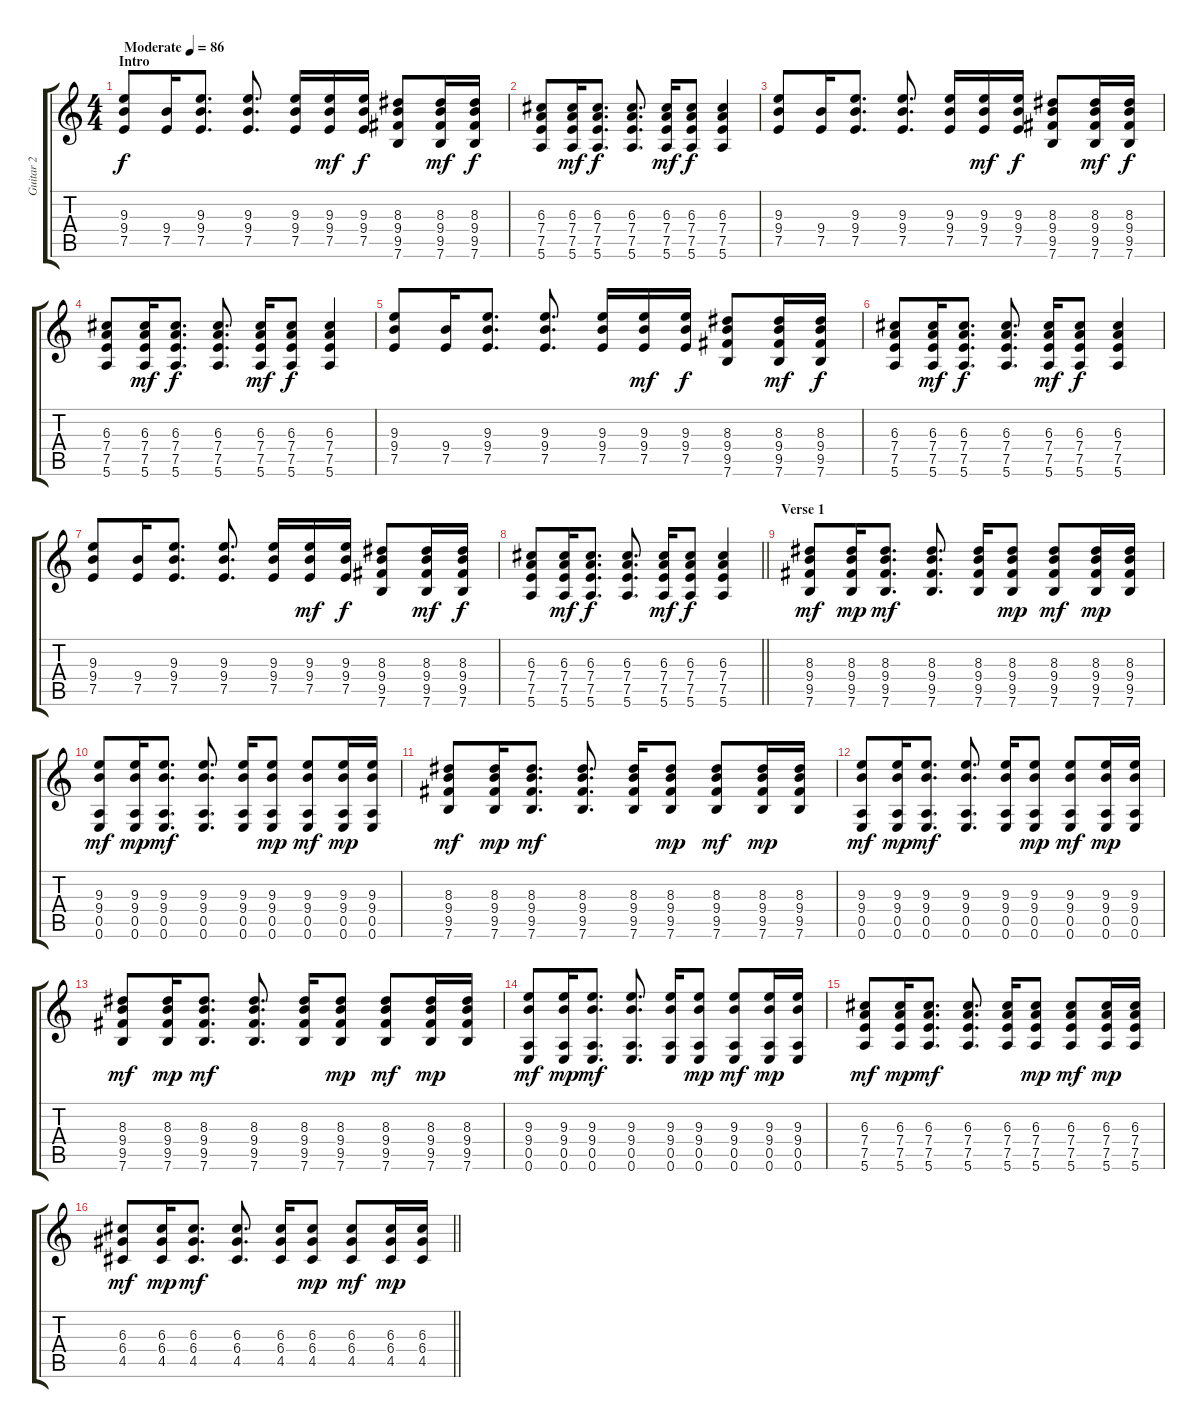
\track ("Guitar 2" "Guitar 2") {instrument acousticguitarsteel}
\staff {score tabs}
\tuning (E4 B3 G3 D3 A2 E2) {hide}
\ts (4 4)
\section ("" "Intro")
\tempo (86 "Moderate")
\clef g2
\ks c
(9.3 9.4 7.5).8{dy f instrument acousticguitarsteel} (9.4 7.5).16 (9.3 9.4 7.5).8{d} (9.3 9.4 7.5).8{d} (9.3 9.4 7.5).16 (9.3 9.4 7.5).16{dy mf} (9.3 9.4 7.5).16{dy f} (8.3 9.4 9.5 7.6).8 (8.3 9.4 9.5 7.6).16{dy mf} (8.3 9.4 9.5 7.6).16{dy f} |
(6.3 7.4 7.5 5.6).8 (6.3 7.4 7.5 5.6).16{dy mf} (6.3 7.4 7.5 5.6).8{d dy f} (6.3 7.4 7.5 5.6).8{d} (6.3 7.4 7.5 5.6).16{dy mf} (6.3 7.4 7.5 5.6).8{dy f} (6.3 7.4 7.5 5.6).4 |
(9.3 9.4 7.5).8 (9.4 7.5).16 (9.3 9.4 7.5).8{d} (9.3 9.4 7.5).8{d} (9.3 9.4 7.5).16 (9.3 9.4 7.5).16{dy mf} (9.3 9.4 7.5).16{dy f} (8.3 9.4 9.5 7.6).8 (8.3 9.4 9.5 7.6).16{dy mf} (8.3 9.4 9.5 7.6).16{dy f} |
(6.3 7.4 7.5 5.6).8 (6.3 7.4 7.5 5.6).16{dy mf} (6.3 7.4 7.5 5.6).8{d dy f} (6.3 7.4 7.5 5.6).8{d} (6.3 7.4 7.5 5.6).16{dy mf} (6.3 7.4 7.5 5.6).8{dy f} (6.3 7.4 7.5 5.6).4 |
(9.3 9.4 7.5).8 (9.4 7.5).16 (9.3 9.4 7.5).8{d} (9.3 9.4 7.5).8{d} (9.3 9.4 7.5).16 (9.3 9.4 7.5).16{dy mf} (9.3 9.4 7.5).16{dy f} (8.3 9.4 9.5 7.6).8 (8.3 9.4 9.5 7.6).16{dy mf} (8.3 9.4 9.5 7.6).16{dy f} |
(6.3 7.4 7.5 5.6).8 (6.3 7.4 7.5 5.6).16{dy mf} (6.3 7.4 7.5 5.6).8{d dy f} (6.3 7.4 7.5 5.6).8{d} (6.3 7.4 7.5 5.6).16{dy mf} (6.3 7.4 7.5 5.6).8{dy f} (6.3 7.4 7.5 5.6).4 |
(9.3 9.4 7.5).8 (9.4 7.5).16 (9.3 9.4 7.5).8{d} (9.3 9.4 7.5).8{d} (9.3 9.4 7.5).16 (9.3 9.4 7.5).16{dy mf} (9.3 9.4 7.5).16{dy f} (8.3 9.4 9.5 7.6).8 (8.3 9.4 9.5 7.6).16{dy mf} (8.3 9.4 9.5 7.6).16{dy f} |
\barLineRight lightlight
(6.3 7.4 7.5 5.6).8 (6.3 7.4 7.5 5.6).16{dy mf} (6.3 7.4 7.5 5.6).8{d dy f} (6.3 7.4 7.5 5.6).8{d} (6.3 7.4 7.5 5.6).16{dy mf} (6.3 7.4 7.5 5.6).8{dy f} (6.3 7.4 7.5 5.6).4 |
\section ("" "Verse 1")
(8.3 9.4 9.5 7.6).8{dy mf} (8.3 9.4 9.5 7.6).16{dy mp} (8.3 9.4 9.5 7.6).8{d dy mf} (8.3 9.4 9.5 7.6).8{d} (8.3 9.4 9.5 7.6).16 (8.3 9.4 9.5 7.6).8{dy mp} (8.3 9.4 9.5 7.6).8{dy mf} (8.3 9.4 9.5 7.6).16{dy mp} (8.3 9.4 9.5 7.6).16 |
(9.3 9.4 0.5 0.6).8{dy mf} (9.3 9.4 0.5 0.6).16{dy mp} (9.3 9.4 0.5 0.6).8{d dy mf} (9.3 9.4 0.5 0.6).8{d} (9.3 9.4 0.5 0.6).16 (9.3 9.4 0.5 0.6).8{dy mp} (9.3 9.4 0.5 0.6).8{dy mf} (9.3 9.4 0.5 0.6).16{dy mp} (9.3 9.4 0.5 0.6).16 |
(8.3 9.4 9.5 7.6).8{dy mf} (8.3 9.4 9.5 7.6).16{dy mp} (8.3 9.4 9.5 7.6).8{d dy mf} (8.3 9.4 9.5 7.6).8{d} (8.3 9.4 9.5 7.6).16 (8.3 9.4 9.5 7.6).8{dy mp} (8.3 9.4 9.5 7.6).8{dy mf} (8.3 9.4 9.5 7.6).16{dy mp} (8.3 9.4 9.5 7.6).16 |
(9.3 9.4 0.5 0.6).8{dy mf} (9.3 9.4 0.5 0.6).16{dy mp} (9.3 9.4 0.5 0.6).8{d dy mf} (9.3 9.4 0.5 0.6).8{d} (9.3 9.4 0.5 0.6).16 (9.3 9.4 0.5 0.6).8{dy mp} (9.3 9.4 0.5 0.6).8{dy mf} (9.3 9.4 0.5 0.6).16{dy mp} (9.3 9.4 0.5 0.6).16 |
(8.3 9.4 9.5 7.6).8{dy mf} (8.3 9.4 9.5 7.6).16{dy mp} (8.3 9.4 9.5 7.6).8{d dy mf} (8.3 9.4 9.5 7.6).8{d} (8.3 9.4 9.5 7.6).16 (8.3 9.4 9.5 7.6).8{dy mp} (8.3 9.4 9.5 7.6).8{dy mf} (8.3 9.4 9.5 7.6).16{dy mp} (8.3 9.4 9.5 7.6).16 |
(9.3 9.4 0.5 0.6).8{dy mf} (9.3 9.4 0.5 0.6).16{dy mp} (9.3 9.4 0.5 0.6).8{d dy mf} (9.3 9.4 0.5 0.6).8{d} (9.3 9.4 0.5 0.6).16 (9.3 9.4 0.5 0.6).8{dy mp} (9.3 9.4 0.5 0.6).8{dy mf} (9.3 9.4 0.5 0.6).16{dy mp} (9.3 9.4 0.5 0.6).16 |
(6.3 7.4 7.5 5.6).8{dy mf} (6.3 7.4 7.5 5.6).16{dy mp} (6.3 7.4 7.5 5.6).8{d dy mf} (6.3 7.4 7.5 5.6).8{d} (6.3 7.4 7.5 5.6).16 (6.3 7.4 7.5 5.6).8{dy mp} (6.3 7.4 7.5 5.6).8{dy mf} (6.3 7.4 7.5 5.6).16{dy mp} (6.3 7.4 7.5 5.6).16 |
\barLineRight lightlight
(6.3 6.4 4.5).8{dy mf} (6.3 6.4 4.5).16{dy mp} (6.3 6.4 4.5).8{d dy mf} (6.3 6.4 4.5).8{d} (6.3 6.4 4.5).16 (6.3 6.4 4.5).8{dy mp} (6.3 6.4 4.5).8{dy mf} (6.3 6.4 4.5).16{dy mp} (6.3 6.4 4.5).16
